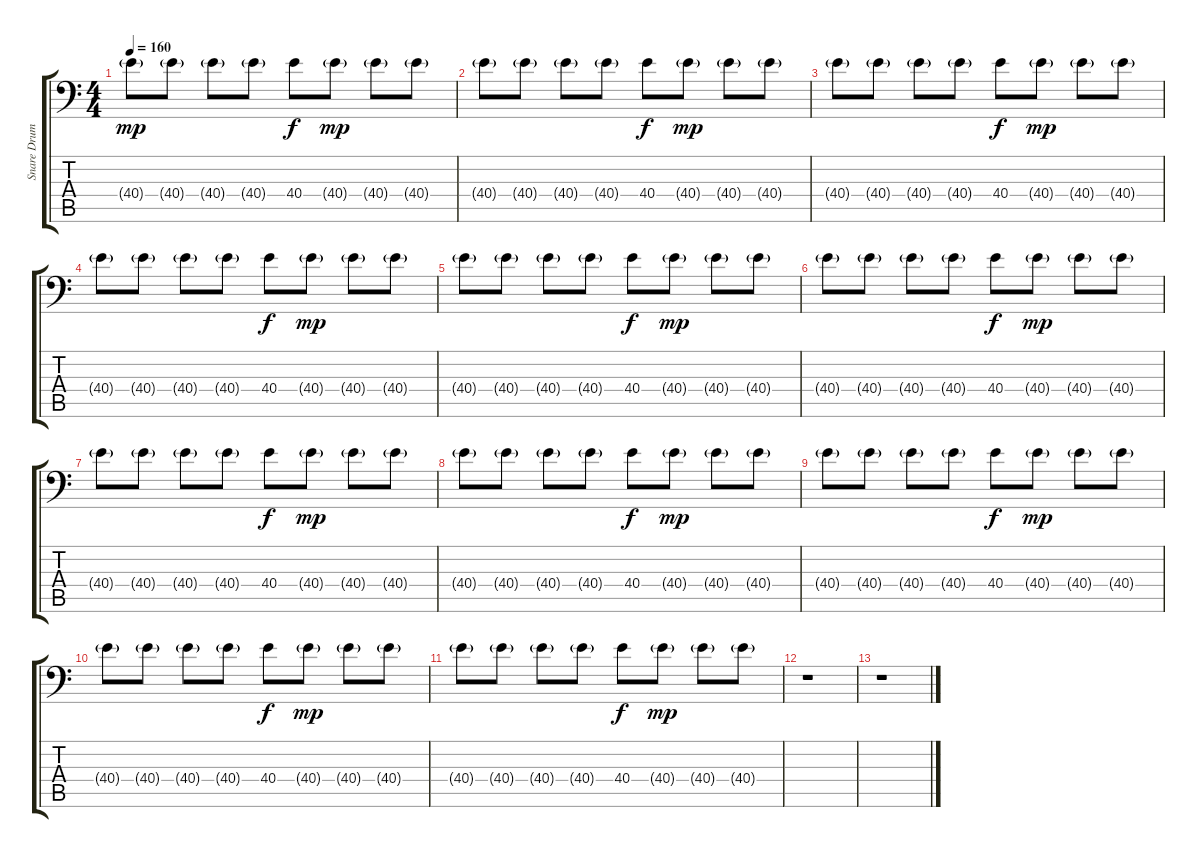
\track ("Snare Drum" "Snare Drum") {instrument acousticgrandpiano}
\staff {score tabs}
\tuning (C-1 C-1 C-1 C-1 C-1 C-1) {hide}
\ts (4 4)
\tempo 160
\clef f4
\ks c
40.4{g}.8{dy mp} 40.4{g}.8 40.4{g}.8 40.4{g}.8 40.4.8{dy f} 40.4{g}.8{dy mp} 40.4{g}.8 40.4{g}.8 |
40.4{g}.8 40.4{g}.8 40.4{g}.8 40.4{g}.8 40.4.8{dy f} 40.4{g}.8{dy mp} 40.4{g}.8 40.4{g}.8 |
40.4{g}.8 40.4{g}.8 40.4{g}.8 40.4{g}.8 40.4.8{dy f} 40.4{g}.8{dy mp} 40.4{g}.8 40.4{g}.8 |
40.4{g}.8 40.4{g}.8 40.4{g}.8 40.4{g}.8 40.4.8{dy f} 40.4{g}.8{dy mp} 40.4{g}.8 40.4{g}.8 |
40.4{g}.8 40.4{g}.8 40.4{g}.8 40.4{g}.8 40.4.8{dy f} 40.4{g}.8{dy mp} 40.4{g}.8 40.4{g}.8 |
40.4{g}.8 40.4{g}.8 40.4{g}.8 40.4{g}.8 40.4.8{dy f} 40.4{g}.8{dy mp} 40.4{g}.8 40.4{g}.8 |
40.4{g}.8 40.4{g}.8 40.4{g}.8 40.4{g}.8 40.4.8{dy f} 40.4{g}.8{dy mp} 40.4{g}.8 40.4{g}.8 |
40.4{g}.8 40.4{g}.8 40.4{g}.8 40.4{g}.8 40.4.8{dy f} 40.4{g}.8{dy mp} 40.4{g}.8 40.4{g}.8 |
40.4{g}.8 40.4{g}.8 40.4{g}.8 40.4{g}.8 40.4.8{dy f} 40.4{g}.8{dy mp} 40.4{g}.8 40.4{g}.8 |
40.4{g}.8 40.4{g}.8 40.4{g}.8 40.4{g}.8 40.4.8{dy f} 40.4{g}.8{dy mp} 40.4{g}.8 40.4{g}.8 |
40.4{g}.8 40.4{g}.8 40.4{g}.8 40.4{g}.8 40.4.8{dy f} 40.4{g}.8{dy mp} 40.4{g}.8 40.4{g}.8 |
r.1 |
r.1
